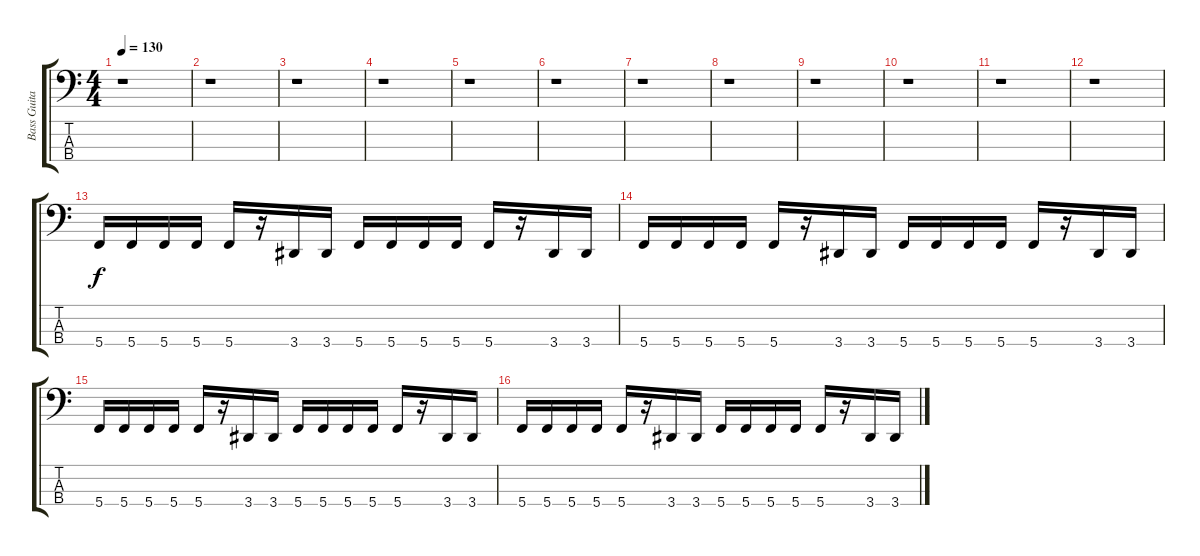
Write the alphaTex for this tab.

\track ("Bass Guitar" "Bass Guita") {instrument electricbassfinger}
\staff {score tabs}
\tuning (Eb2 Bb1 F1 C1) {hide}
\ts (4 4)
\tempo 130
\clef f4
\ks c
r.1{dy f} |
r.1 |
r.1 |
r.1 |
r.1 |
r.1 |
r.1 |
r.1 |
r.1 |
r.1 |
r.1 |
r.1 |
5.4.16 5.4.16 5.4.16 5.4.16 5.4.16 r.16 3.4.16 3.4.16 5.4.16 5.4.16 5.4.16 5.4.16 5.4.16 r.16 3.4.16 3.4.16 |
5.4.16 5.4.16 5.4.16 5.4.16 5.4.16 r.16 3.4.16 3.4.16 5.4.16 5.4.16 5.4.16 5.4.16 5.4.16 r.16 3.4.16 3.4.16 |
5.4.16 5.4.16 5.4.16 5.4.16 5.4.16 r.16 3.4.16 3.4.16 5.4.16 5.4.16 5.4.16 5.4.16 5.4.16 r.16 3.4.16 3.4.16 |
5.4.16 5.4.16 5.4.16 5.4.16 5.4.16 r.16 3.4.16 3.4.16 5.4.16 5.4.16 5.4.16 5.4.16 5.4.16 r.16 3.4.16 3.4.16
